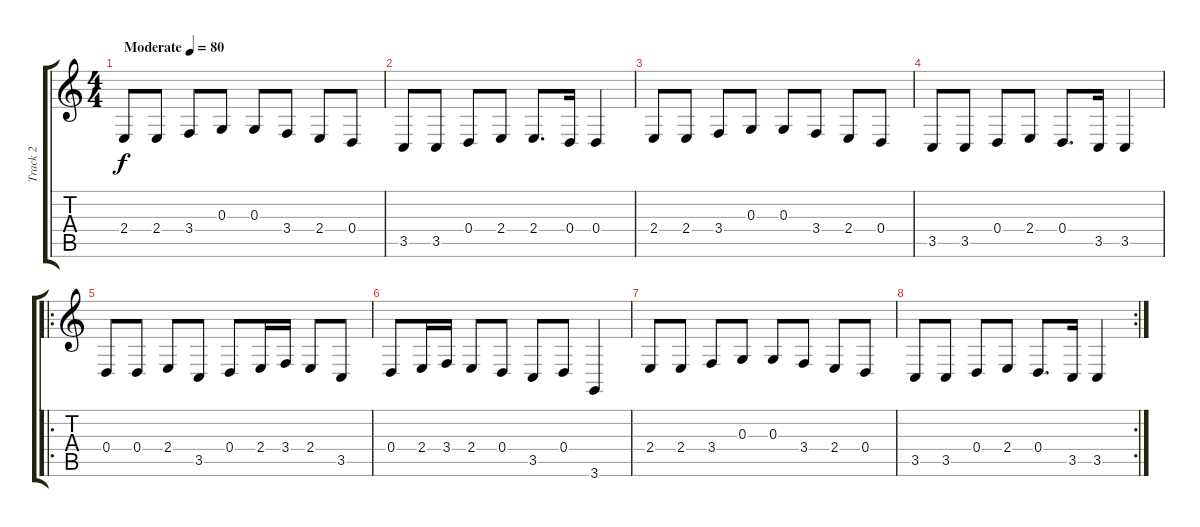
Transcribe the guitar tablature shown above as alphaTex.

\track ("Track 2" "Track 2") {instrument tremolostrings}
\staff {score tabs}
\tuning (E4 B3 G3 D3 A2 E2) {hide}
\ts (4 4)
\tempo (80 "Moderate")
\clef g2
\ks c
2.4.8{dy f instrument tremolostrings} 2.4.8 3.4.8 0.3.8 0.3.8 3.4.8 2.4.8 0.4.8 |
3.5.8 3.5.8 0.4.8 2.4.8 2.4.8{d} 0.4.16 0.4.4 |
2.4.8 2.4.8 3.4.8 0.3.8 0.3.8 3.4.8 2.4.8 0.4.8 |
3.5.8 3.5.8 0.4.8 2.4.8 0.4.8{d} 3.5.16 3.5.4 |
\ro
0.4.8 0.4.8 2.4.8 3.5.8 0.4.8 2.4.16 3.4.16 2.4.8 3.5.8 |
0.4.8 2.4.16 3.4.16 2.4.8 0.4.8 3.5.8 0.4.8 3.6.4 |
2.4.8 2.4.8 3.4.8 0.3.8 0.3.8 3.4.8 2.4.8 0.4.8 |
\rc 2
3.5.8 3.5.8 0.4.8 2.4.8 0.4.8{d} 3.5.16 3.5.4
